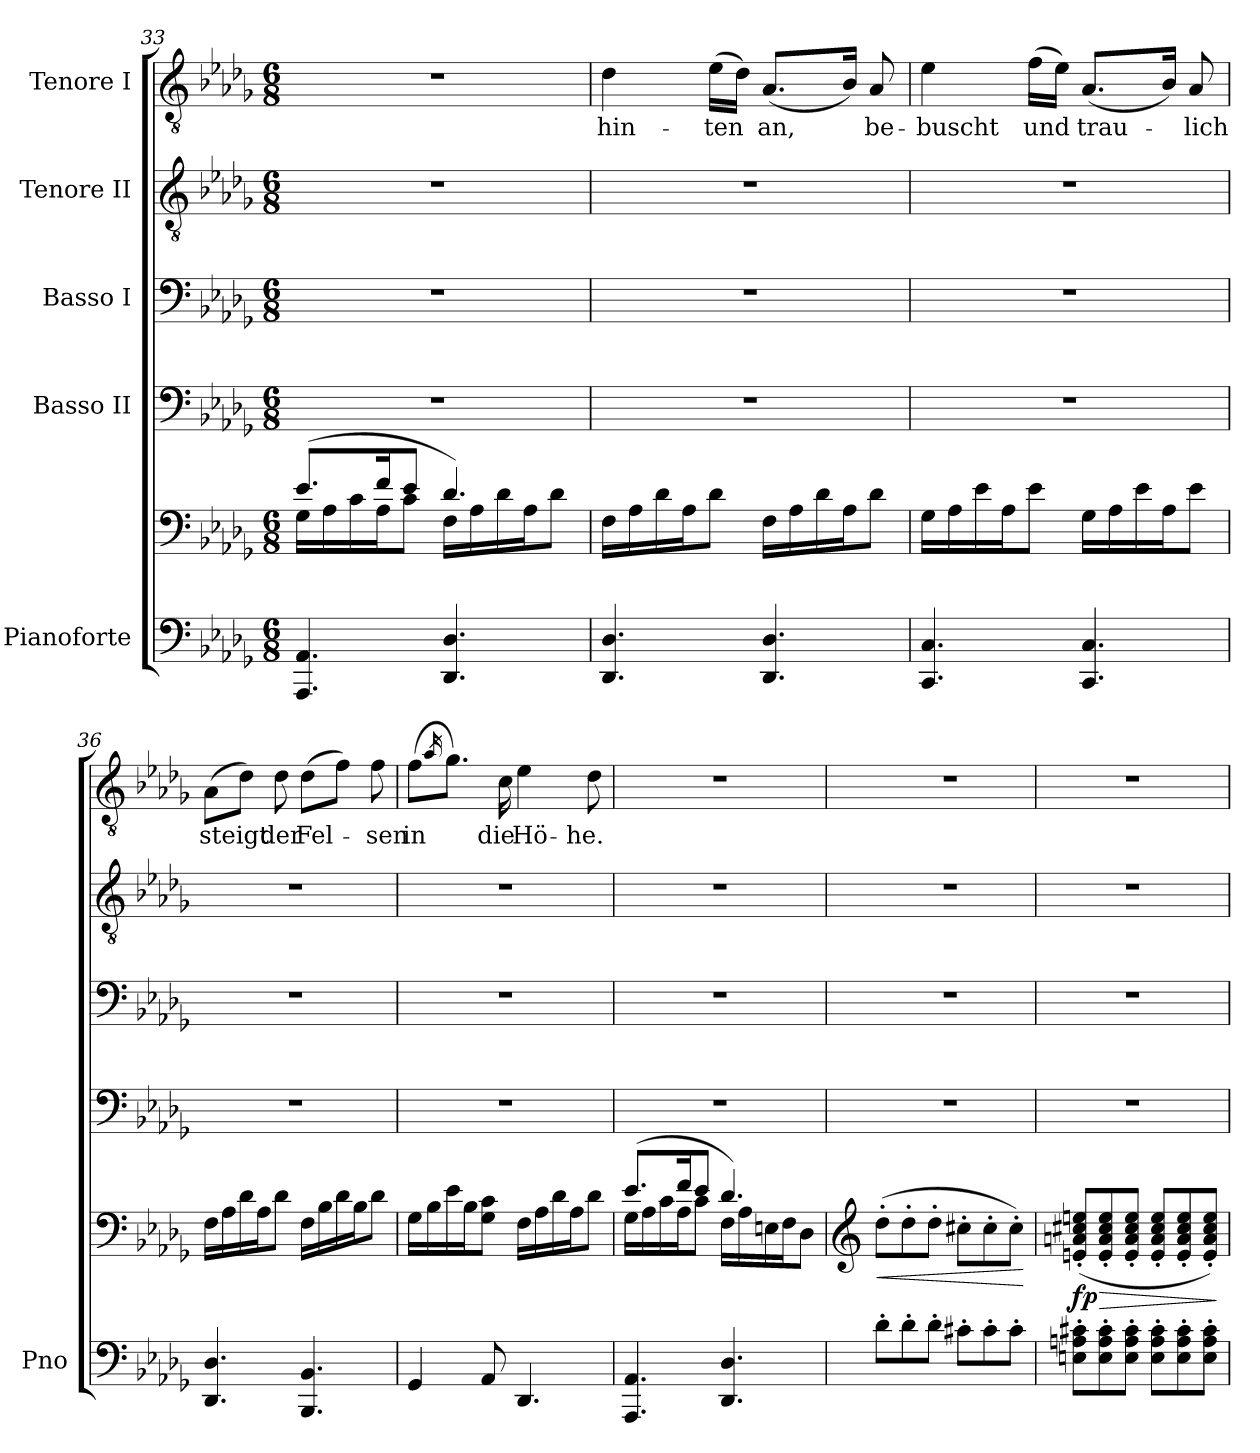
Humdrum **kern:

**kern	**kern	**dynam	**kern	**kern	**kern	**kern	**text
*part5	*part5	*part5	*part4	*part3	*part2	*part1	*part1
*staff6	*staff5	*staff5/6	*staff4	*staff3	*staff2	*staff1	*staff1
*I"Pianoforte	*	*	*I"Basso II	*I"Basso I	*I"Tenore II	*I"Tenore I	*
*I'Pno	*	*	*	*	*	*	*
!!LO:LB:g=z
*clefF4	*clefF4	*	*clefF4	*clefF4	*clefGv2	*clefGv2	*
*k[b-e-a-d-g-]	*k[b-e-a-d-g-]	*	*k[b-e-a-d-g-]	*k[b-e-a-d-g-]	*k[b-e-a-d-g-]	*k[b-e-a-d-g-]	*
*M6/8	*M6/8	*	*M6/8	*M6/8	*M6/8	*M6/8	*
=33	=33	=33	=33	=33	=33	=33	=33
*	*^	*	*	*	*	*	*
4.AAA-/ 4.AA-/	(8.e-/L	16G-\LL	.	2.r	2.r	2.r	2.r	.
.	.	16A-\	.	.	.	.	.	.
.	.	16c\	.	.	.	.	.	.
.	16f/K	16A-\J	.	.	.	.	.	.
.	8e-/J	8c\J	.	.	.	.	.	.
4.DD-/ 4.D-/	4.d-/)	16F\LL	.	.	.	.	.	.
.	.	16A-\	.	.	.	.	.	.
.	.	16d-\	.	.	.	.	.	.
.	.	16A-\J	.	.	.	.	.	.
.	.	8d-\J	.	.	.	.	.	.
=34	=34	=34	=34	=34	=34	=34	=34	=34
!	!	!	!	!	!	!	!	!LO:LY:b
*	*v	*v	*	*	*	*	*	*
4.DD-/ 4.D-/	16F\LL	.	2.r	2.r	2.r	4d-\	hin-
.	16A-\	.	.	.	.	.	.
.	16d-\	.	.	.	.	.	.
.	16A-\J	.	.	.	.	.	.
!	!	!	!	!	!	!	!LO:LY:b
.	8d-\J	.	.	.	.	(16e-\LL	-ten
.	.	.	.	.	.	16d-\JJ)	.
!	!	!	!	!	!	!	!LO:LY:b
4.DD-/ 4.D-/	16F\LL	.	.	.	.	(8.A-/L	an,
.	16A-\	.	.	.	.	.	.
.	16d-\	.	.	.	.	.	.
.	16A-\J	.	.	.	.	16B-/Jk)	.
!	!	!	!	!	!	!	!LO:LY:b
.	8d-\J	.	.	.	.	8A-/	be-
=35	=35	=35	=35	=35	=35	=35	=35
!	!	!	!	!	!	!	!LO:LY:b
4.CC/ 4.C/	16G-\LL	.	2.r	2.r	2.r	4e-\	-buscht
.	16A-\	.	.	.	.	.	.
.	16e-\	.	.	.	.	.	.
.	16A-\J	.	.	.	.	.	.
!	!	!	!	!	!	!	!LO:LY:b
.	8e-\J	.	.	.	.	(16f\LL	und
.	.	.	.	.	.	16e-\JJ)	.
!	!	!	!	!	!	!	!LO:LY:b
4.CC/ 4.C/	16G-\LL	.	.	.	.	(8.A-/L	trau-
.	16A-\	.	.	.	.	.	.
.	16e-\	.	.	.	.	.	.
.	16A-\J	.	.	.	.	16B-/Jk)	.
!	!	!	!	!	!	!	!LO:LY:b
.	8e-\J	.	.	.	.	8A-/	-lich
=36	=36	=36	=36	=36	=36	=36	=36
!	!	!	!	!	!	!	!LO:LY:b
4.DD-/ 4.D-/	16F\LL	.	2.r	2.r	2.r	(8A-\L	steigt
.	16A-\	.	.	.	.	.	.
.	16d-\	.	.	.	.	8d-\J)	.
.	16A-\J	.	.	.	.	.	.
!	!	!	!	!	!	!	!LO:LY:b
.	8d-\J	.	.	.	.	8d-\	der
!	!	!	!	!	!	!	!LO:LY:b
4.BBB-/ 4.BB-/	16F\LL	.	.	.	.	(8d-\L	Fel-
.	16B-\	.	.	.	.	.	.
.	16d-\	.	.	.	.	8f\J)	.
.	16B-\J	.	.	.	.	.	.
!	!	!	!	!	!	!	!LO:LY:b
.	8d-\J	.	.	.	.	8f\	-sen
=37	=37	=37	=37	=37	=37	=37	=37
!	!	!	!	!	!	!	!LO:LY:b
4GG-/	16G-\LL	.	2.r	2.r	2.r	(8f\L	in
.	16B-\	.	.	.	.	.	.
.	.	.	.	.	.	16qa-/	.
.	16e-\	.	.	.	.	8.g-\J)	.
.	16B-\J	.	.	.	.	.	.
8AA-/	8G-\ 8c\J	.	.	.	.	.	.
!	!	!	!	!	!	!	!LO:LY:b
.	.	.	.	.	.	16c\	die
!	!	!	!	!	!	!	!LO:LY:b
4.DD-/	16F\LL	.	.	.	.	4e-\	Hö-
.	16A-\	.	.	.	.	.	.
.	16d-\	.	.	.	.	.	.
.	16A-\J	.	.	.	.	.	.
!	!	!	!	!	!	!	!LO:LY:b
.	8d-\J	.	.	.	.	8d-\	-he.
!!LO:LB:g=z
=38	=38	=38	=38	=38	=38	=38	=38
*	*^	*	*	*	*	*	*
4.AAA-/ 4.AA-/	(8.e-/L	16G-\LL	.	2.r	2.r	2.r	2.r	.
.	.	16A-\	.	.	.	.	.	.
.	.	16c\	.	.	.	.	.	.
.	16f/K	16A-\J	.	.	.	.	.	.
.	8e-/J	8c\J	.	.	.	.	.	.
4.DD-/ 4.D-/	4.d-/)	16F\LL	.	.	.	.	.	.
.	.	16A-\	.	.	.	.	.	.
.	.	16En\	.	.	.	.	.	.
.	.	16F\J	.	.	.	.	.	.
.	.	8D-\J	.	.	.	.	.	.
*	*v	*v	*	*	*	*	*	*
=39	=39	=39	=39	=39	=39	=39	=39
*	*clefG2	*	*	*	*	*	*
*	*^	*	*	*	*	*	*
!	!	!	!LO:HP:b	!	!	!	!	!
*	*v	*v	*	*	*	*	*	*
8d-'\L	(8dd-'\L	<	2.r	2.r	2.r	2.r	.
8d-'\	8dd-'\	.	.	.	.	.	.
8d-'\J	8dd-'\J	.	.	.	.	.	.
8c#X'\L	8cc#X'\L	.	.	.	.	.	.
8c#'\	8cc#'\	.	.	.	.	.	.
8c#'\J	8cc#'\J)	.	.	.	.	.	.
.	.	[	.	.	.	.	.
=40	=40	=40	=40	=40	=40	=40	=40
!	!	!LO:HP:b	!	!	!	!	!
!	!	!LO:DY:n=1:b	!	!	!	!	!
8En\' 8An\' 8c#X\'L	(8en/' 8an/' 8cc#X/' 8een/'L	> fp	2.r	2.r	2.r	2.r	.
8E\' 8A\' 8c#\'	8e/' 8a/' 8cc#/' 8ee/'	.	.	.	.	.	.
8E\' 8A\' 8c#\'J	8e/' 8a/' 8cc#/' 8ee/'J	.	.	.	.	.	.
8E\' 8A\' 8c#\'L	8e/' 8a/' 8cc#/' 8ee/'L	.	.	.	.	.	.
8E\' 8A\' 8c#\'	8e/' 8a/' 8cc#/' 8ee/'	.	.	.	.	.	.
8E\' 8A\' 8c#\'J	8e/' 8a/' 8cc#/' 8ee/'J)	.	.	.	.	.	.
.	.	]	.	.	.	.	.
=	=	=	=	=	=	=	=
*-	*-	*-	*-	*-	*-	*-	*-
